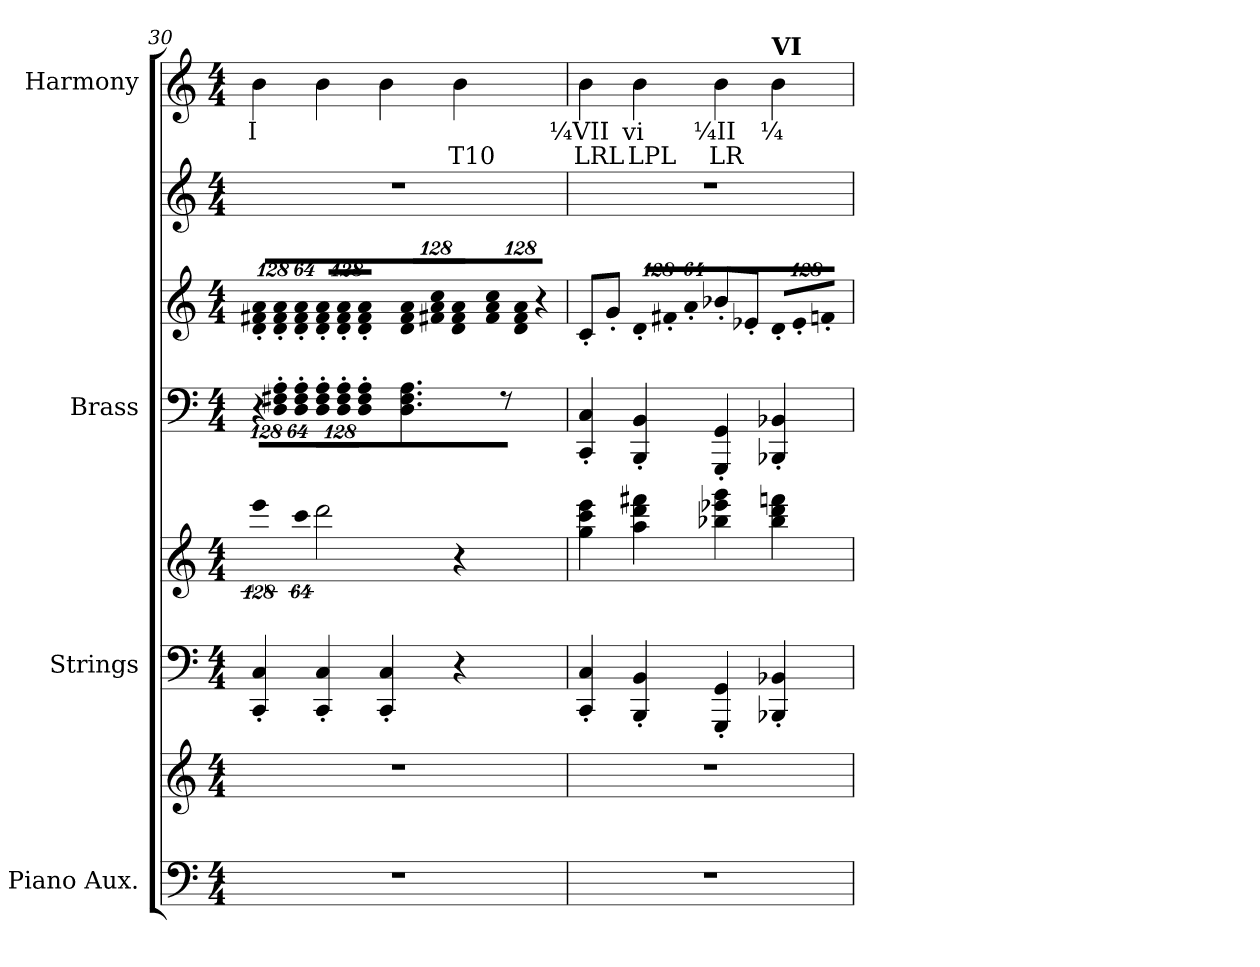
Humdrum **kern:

**kern	**kern	**kern	**kern	**kern	**kern	**kern	**kern	**text
*part4	*part4	*part3	*part3	*part2	*part2	*part2	*part1	*part1
*staff8	*staff7	*staff6	*staff5	*staff4	*staff3	*staff2	*staff1	*staff1
*I"Piano Aux.	*	*I"Strings	*	*I"Brass	*	*	*I"Harmony	*
*I'Pno. Aux.	*	*I'Str.	*	*I'Br.	*	*	*I'Hrm.	*
*clefF4	*clefG2	*clefF4	*clefG2	*clefF4	*clefG2	*clefG2	*clefG2	*
*k[]	*k[]	*k[]	*k[]	*k[]	*k[]	*k[]	*k[]	*
*M4/4	*M4/4	*M4/4	*M4/4	*M4/4	*M4/4	*M4/4	*M4/4	*
=30	=30	=30	=30	=30	=30	=30	=30	=30
!	!	!	!LO:N:vis=4	!	!	!	!	!
*	*	*	*	*Xbrackettup	*	*	*	*
!	!	!	!	!LO:N:vis=8	!	!	!	!
*	*	*	*	*	*Xbrackettup	*	*	*
!	!	!	!	!	!	!	!LO:TX:b:cj:t=I	!
!	!	!	!	!	!LO:N:vis=8	!	!	!
1r	1r	4CCi/' 4Ci'	512%85eeei\	1024%85r	1024%85di/' 1024%85f#Xi' 1024%85ai'L	1r	4bi	.
!	!	!	!	!LO:N:vis=8	!LO:N:vis=8	!	!	!
.	.	.	.	1024%85Di\' 1024%85F#Xi' 1024%85Ai'	1024%85di/' 1024%85f#i' 1024%85ai'	.	.	.
!	!	!	!LO:N:vis=8	!LO:N:vis=8	!LO:N:vis=8	!	!	!
.	.	.	512%43ccci\	512%43Di\' 512%43F#i' 512%43Ai'J	512%43di/' 512%43f#i' 512%43ai'J	.	.	.
!	!	!	!	!LO:N:vis=8	!LO:N:vis=8	!	!	!
.	.	4CCi/' 4Ci'	2dddi\	1024%85Di\' 1024%85F#i' 1024%85Ai'L	1024%85di/' 1024%85f#i' 1024%85ai'L	.	4bi	.
!	!	!	!	!LO:N:vis=8	!LO:N:vis=8	!	!	!
.	.	.	.	1024%85Di\' 1024%85F#i' 1024%85Ai'	1024%85di/' 1024%85f#i' 1024%85ai'	.	.	.
!	!	!	!	!LO:N:vis=8	!LO:N:vis=8	!	!	!
.	.	.	.	512%43Di\' 512%43F#i' 512%43Ai'J	512%43di/' 512%43f#i' 512%43ai'J	.	.	.
!	!	!	!	!	!LO:N:vis=8	!	!	!
.	.	4CCi/' 4Ci'	.	4.Di\ 4.F#i 4.Ai	1024%85di/ 1024%85f#i 1024%85aiL	.	4bi	.
!	!	!	!	!	!LO:N:vis=8	!	!	!
.	.	.	.	.	1024%85f#Xi/ 1024%85ai 1024%85cci	.	.	.
!	!	!	!	!	!LO:N:vis=8	!	!	!
.	.	.	.	.	512%43di/ 512%43f#i 512%43aiJ	.	.	.
!	!	!	!	!	!LO:N:vis=8	!	!	!
!	!	!	!	!	!	!	!	!LO:LY:b:color=#000000
.	.	4r	4r	.	1024%85f#i/ 1024%85ai 1024%85cciL	.	4bi	T10
!	!	!	!	!	!LO:N:vis=8	!	!	!
.	.	.	.	.	1024%85di/ 1024%85f#i 1024%85ai	.	.	.
.	.	.	.	8r	.	.	.	.
!	!	!	!	!	!LO:N:vis=8	!	!	!
.	.	.	.	.	512%43r	.	.	.
!!LO:LB:g=z
=31	=31	=31	=31	=31	=31	=31	=31	=31
!	!	!	!	!	!	!	!LO:TX:b:cj:t=¼VII	!
!	!	!	!	!	!	!	!	!LO:LY:b:color=#000000
1r	1r	4CCi/' 4Ci'	4ggi\ 4ccci 4eeei	4CCi/' 4Ci'	8c'i/L	1r	4bi	LRL
.	.	.	.	.	8g'i/J	.	.	.
!	!	!	!	!	!LO:N:vis=8	!	!	!
!	!	!	!	!	!	!	!LO:TX:b:cj:t=vi	!
!	!	!	!	!	!	!	!	!LO:LY:b:color=#000000
.	.	4BBBi/' 4BBi'	4aai\ 4dddi 4fff#Xi	4BBBi/' 4BBi'	1024%85d'i/L	.	4bi	LPL
!	!	!	!	!	!LO:N:vis=8	!	!	!
.	.	.	.	.	1024%85f#X'i/	.	.	.
!	!	!	!	!	!LO:N:vis=8	!	!	!
.	.	.	.	.	512%43a'i/J	.	.	.
!	!	!	!	!	!	!	!LO:TX:b:cj:t=¼II	!
!	!	!	!	!	!	!	!	!LO:LY:b:color=#000000
.	.	4GGGi/' 4GGi'	4bb-Xi\ 4eee-Xi 4gggi	4GGGi/' 4GGi'	8b-X'i/L	.	4bi	LR
.	.	.	.	.	8e-X'i/J	.	.	.
!	!	!	!	!	!	!	!LO:TX:b:cj:t=¼	!
!	!	!	!	!	!	!	!LO:TX:B:t=VI	!
!	!	!	!	!	!LO:N:vis=8	!	!	!
.	.	4BBB-Xi/' 4BB-Xi'	4bb-i\ 4dddi 4fffni	4BBB-Xi/' 4BB-Xi'	1024%85d'i/L	.	4bi	.
!	!	!	!	!	!LO:N:vis=8	!	!	!
.	.	.	.	.	1024%85e-'i/	.	.	.
!	!	!	!	!	!LO:N:vis=8	!	!	!
.	.	.	.	.	512%43fn'i/J	.	.	.
=	=	=	=	=	=	=	=	=
*-	*-	*-	*-	*-	*-	*-	*-	*-
